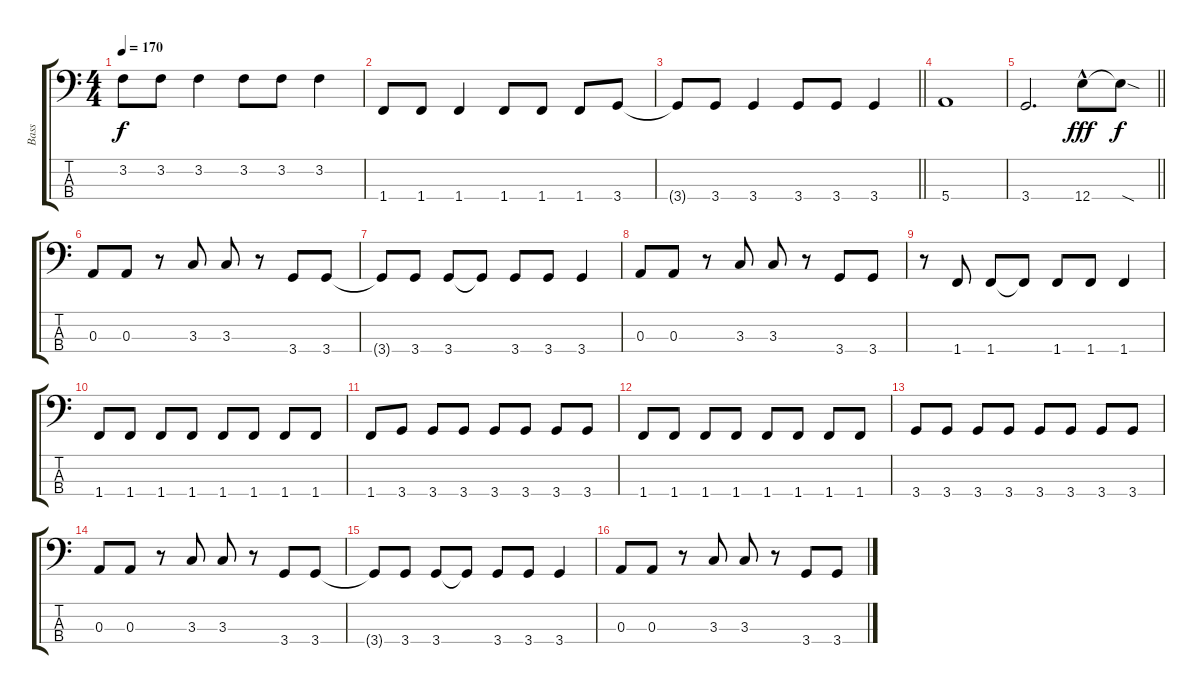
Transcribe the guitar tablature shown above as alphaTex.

\track ("Bass" "Bass") {instrument electricbasspick}
\staff {score tabs}
\tuning (G2 D2 A1 E1) {hide}
\ts (4 4)
\tempo 170
\clef f4
\ks c
3.2{t}.8{dy f} 3.2.8 3.2.4 3.2.8 3.2.8 3.2.4 |
1.4.8 1.4.8 1.4.4 1.4.8 1.4.8 1.4.8 3.4.8 |
\barLineRight lightlight
3.4{t}.8 3.4.8 3.4.4 3.4.8 3.4.8 3.4.4 |
5.4.1 |
\barLineRight lightlight
3.4.2{d} 12.4{hac}.8{dy fff} 12.4{sod t}.8{dy f} |
0.3.8 0.3.8 r.8 3.3.8 3.3.8 r.8 3.4.8 3.4.8 |
3.4{t}.8 3.4.8 3.4.8 3.4{t}.8 3.4.8 3.4.8 3.4.4 |
0.3.8 0.3.8 r.8 3.3.8 3.3.8 r.8 3.4.8 3.4.8 |
r.8 1.4.8 1.4.8 1.4{t}.8 1.4.8 1.4.8 1.4.4 |
1.4.8 1.4.8 1.4.8 1.4.8 1.4.8 1.4.8 1.4.8 1.4.8 |
1.4.8 3.4.8 3.4.8 3.4.8 3.4.8 3.4.8 3.4.8 3.4.8 |
1.4.8 1.4.8 1.4.8 1.4.8 1.4.8 1.4.8 1.4.8 1.4.8 |
3.4.8 3.4.8 3.4.8 3.4.8 3.4.8 3.4.8 3.4.8 3.4.8 |
0.3.8 0.3.8 r.8 3.3.8 3.3.8 r.8 3.4.8 3.4.8 |
3.4{t}.8 3.4.8 3.4.8 3.4{t}.8 3.4.8 3.4.8 3.4.4 |
0.3.8 0.3.8 r.8 3.3.8 3.3.8 r.8 3.4.8 3.4.8
